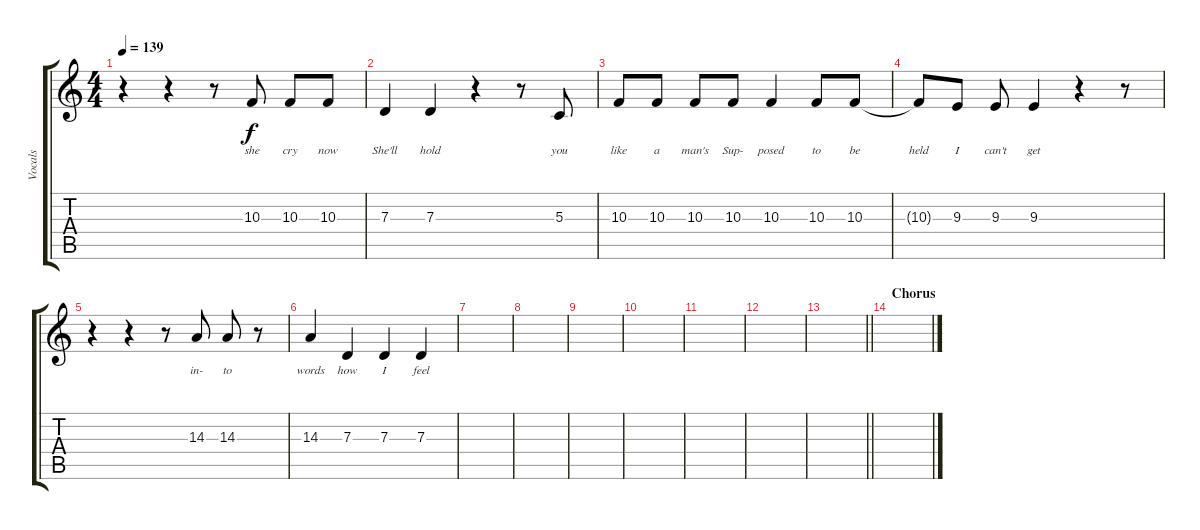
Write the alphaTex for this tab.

\track ("Vocals" "Vocals") {instrument lead2sawtooth}
\staff {score tabs}
\tuning (E4 B3 G3 D3 A2 E2) {hide}
\ts (4 4)
\tempo 139
\clef g2
\ks c
r.4{dy f} r.4 r.8 10.3.8{lyrics (0 "she") lyrics (1 "") lyrics (2 "") lyrics (3 "") lyrics (4 "")} 10.3.8{lyrics (0 "cry") lyrics (1 "") lyrics (2 "") lyrics (3 "") lyrics (4 "")} 10.3.8{lyrics (0 "now") lyrics (1 "") lyrics (2 "") lyrics (3 "") lyrics (4 "")} |
7.3.4{lyrics (0 "She'll") lyrics (1 "") lyrics (2 "") lyrics (3 "") lyrics (4 "")} 7.3.4{lyrics (0 "hold") lyrics (1 "") lyrics (2 "") lyrics (3 "") lyrics (4 "")} r.4 r.8 5.3.8{lyrics (0 "you") lyrics (1 "") lyrics (2 "") lyrics (3 "") lyrics (4 "")} |
10.3.8{lyrics (0 "like") lyrics (1 "") lyrics (2 "") lyrics (3 "") lyrics (4 "")} 10.3.8{lyrics (0 "a") lyrics (1 "") lyrics (2 "") lyrics (3 "") lyrics (4 "")} 10.3.8{lyrics (0 "man's") lyrics (1 "") lyrics (2 "") lyrics (3 "") lyrics (4 "")} 10.3.8{lyrics (0 "Sup-") lyrics (1 "") lyrics (2 "") lyrics (3 "") lyrics (4 "")} 10.3.4{lyrics (0 "posed") lyrics (1 "") lyrics (2 "") lyrics (3 "") lyrics (4 "")} 10.3.8{lyrics (0 "to") lyrics (1 "") lyrics (2 "") lyrics (3 "") lyrics (4 "")} 10.3.8{lyrics (0 "be") lyrics (1 "") lyrics (2 "") lyrics (3 "") lyrics (4 "")} |
10.3{t}.8{lyrics (0 "held") lyrics (1 "") lyrics (2 "") lyrics (3 "") lyrics (4 "")} 9.3.8{lyrics (0 "I") lyrics (1 "") lyrics (2 "") lyrics (3 "") lyrics (4 "")} 9.3.8{lyrics (0 "can't") lyrics (1 "") lyrics (2 "") lyrics (3 "") lyrics (4 "")} 9.3.4{lyrics (0 "get") lyrics (1 "") lyrics (2 "") lyrics (3 "") lyrics (4 "")} r.4 r.8 |
r.4 r.4 r.8 14.3.8{lyrics (0 "in-") lyrics (1 "") lyrics (2 "") lyrics (3 "") lyrics (4 "")} 14.3.8{lyrics (0 "to") lyrics (1 "") lyrics (2 "") lyrics (3 "") lyrics (4 "")} r.8 |
14.3.4{lyrics (0 "words") lyrics (1 "") lyrics (2 "") lyrics (3 "") lyrics (4 "")} 7.3.4{lyrics (0 "how") lyrics (1 "") lyrics (2 "") lyrics (3 "") lyrics (4 "")} 7.3.4{lyrics (0 "I") lyrics (1 "") lyrics (2 "") lyrics (3 "") lyrics (4 "")} 7.3.4{lyrics (0 "feel") lyrics (1 "") lyrics (2 "") lyrics (3 "") lyrics (4 "")} |
|
|
|
|
|
|
\barLineRight lightlight
|
\section ("" "Chorus")
